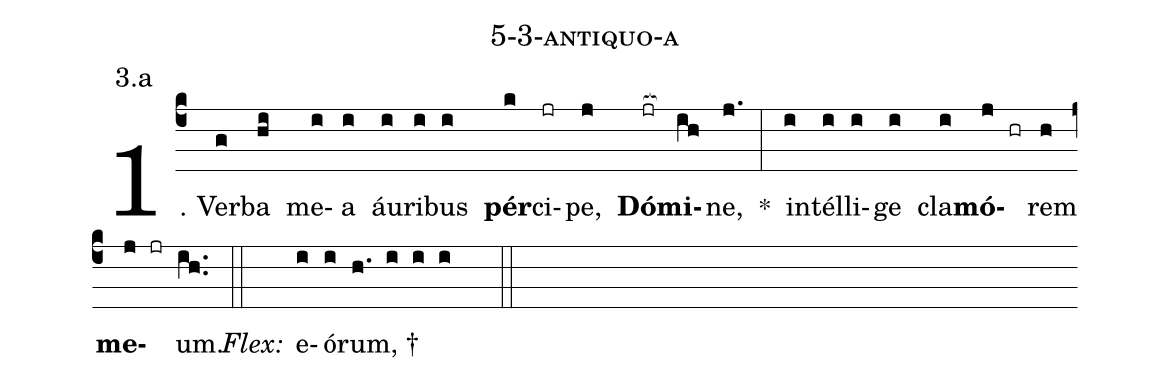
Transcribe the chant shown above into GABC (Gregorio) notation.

name: 5-3-antiquo-a;
annotation: 3.a;
%%
(c4)1. Ver(g)ba(hi) me(i)a(i) áu(i)ri(i)bus(i) <b>pér</b>(k)ci(jr)pe,(j) <b>Dó</b>(jr[ocb:1{])<b>mi</b>(ih[ocb:0}])ne,(j.) *(:) in(i)tél(i)li(i)ge(i) cla(i)<b>mó</b>(j hr)rem(h) <b>me</b>(j jr)um.(ih..) (::)
<i>Flex:</i>()  e(i)ó(i)rum, †(h. i i i  ::)
